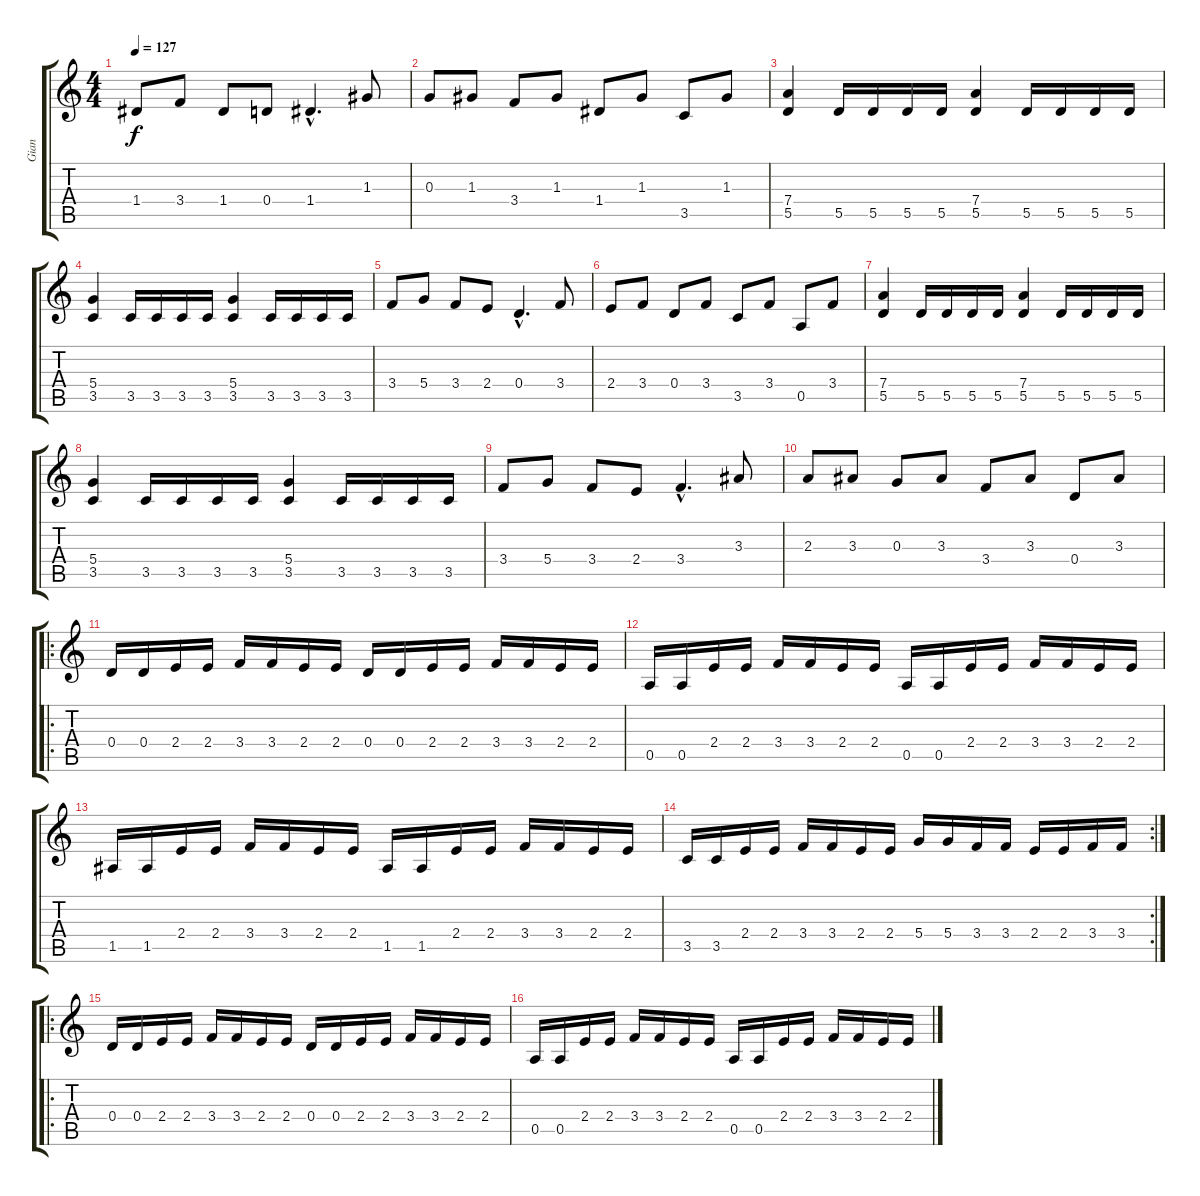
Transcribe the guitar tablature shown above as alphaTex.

\track ("Gian" "Gian") {instrument distortionguitar}
\staff {score tabs}
\tuning (E4 B3 G3 D3 A2 D2) {hide}
\ts (4 4)
\tempo 127
\clef g2
\ks c
1.4.8{dy f} 3.4.8 1.4.8 0.4.8 1.4{hac}.4{d} 1.3.8 |
0.3.8 1.3.8 3.4.8 1.3.8 1.4.8 1.3.8 3.5.8 1.3.8 |
(7.4 5.5).4 5.5.16 5.5.16 5.5.16 5.5.16 (7.4 5.5).4 5.5.16 5.5.16 5.5.16 5.5.16 |
(5.4 3.5).4 3.5.16 3.5.16 3.5.16 3.5.16 (5.4 3.5).4 3.5.16 3.5.16 3.5.16 3.5.16 |
3.4.8 5.4.8 3.4.8 2.4.8 0.4{hac}.4{d} 3.4.8 |
2.4.8 3.4.8 0.4.8 3.4.8 3.5.8 3.4.8 0.5.8 3.4.8 |
(7.4 5.5).4 5.5.16 5.5.16 5.5.16 5.5.16 (7.4 5.5).4 5.5.16 5.5.16 5.5.16 5.5.16 |
(5.4 3.5).4 3.5.16 3.5.16 3.5.16 3.5.16 (5.4 3.5).4 3.5.16 3.5.16 3.5.16 3.5.16 |
3.4.8 5.4.8 3.4.8 2.4.8 3.4{hac}.4{d} 3.3.8 |
2.3.8 3.3.8 0.3.8 3.3.8 3.4.8 3.3.8 0.4.8 3.3.8 |
\ro
0.4.16 0.4.16 2.4.16 2.4.16 3.4.16 3.4.16 2.4.16 2.4.16 0.4.16 0.4.16 2.4.16 2.4.16 3.4.16 3.4.16 2.4.16 2.4.16 |
0.5.16 0.5.16 2.4.16 2.4.16 3.4.16 3.4.16 2.4.16 2.4.16 0.5.16 0.5.16 2.4.16 2.4.16 3.4.16 3.4.16 2.4.16 2.4.16 |
1.5.16 1.5.16 2.4.16 2.4.16 3.4.16 3.4.16 2.4.16 2.4.16 1.5.16 1.5.16 2.4.16 2.4.16 3.4.16 3.4.16 2.4.16 2.4.16 |
\rc 2
3.5.16 3.5.16 2.4.16 2.4.16 3.4.16 3.4.16 2.4.16 2.4.16 5.4.16 5.4.16 3.4.16 3.4.16 2.4.16 2.4.16 3.4.16 3.4.16 |
\ro
0.4.16 0.4.16 2.4.16 2.4.16 3.4.16 3.4.16 2.4.16 2.4.16 0.4.16 0.4.16 2.4.16 2.4.16 3.4.16 3.4.16 2.4.16 2.4.16 |
0.5.16 0.5.16 2.4.16 2.4.16 3.4.16 3.4.16 2.4.16 2.4.16 0.5.16 0.5.16 2.4.16 2.4.16 3.4.16 3.4.16 2.4.16 2.4.16
